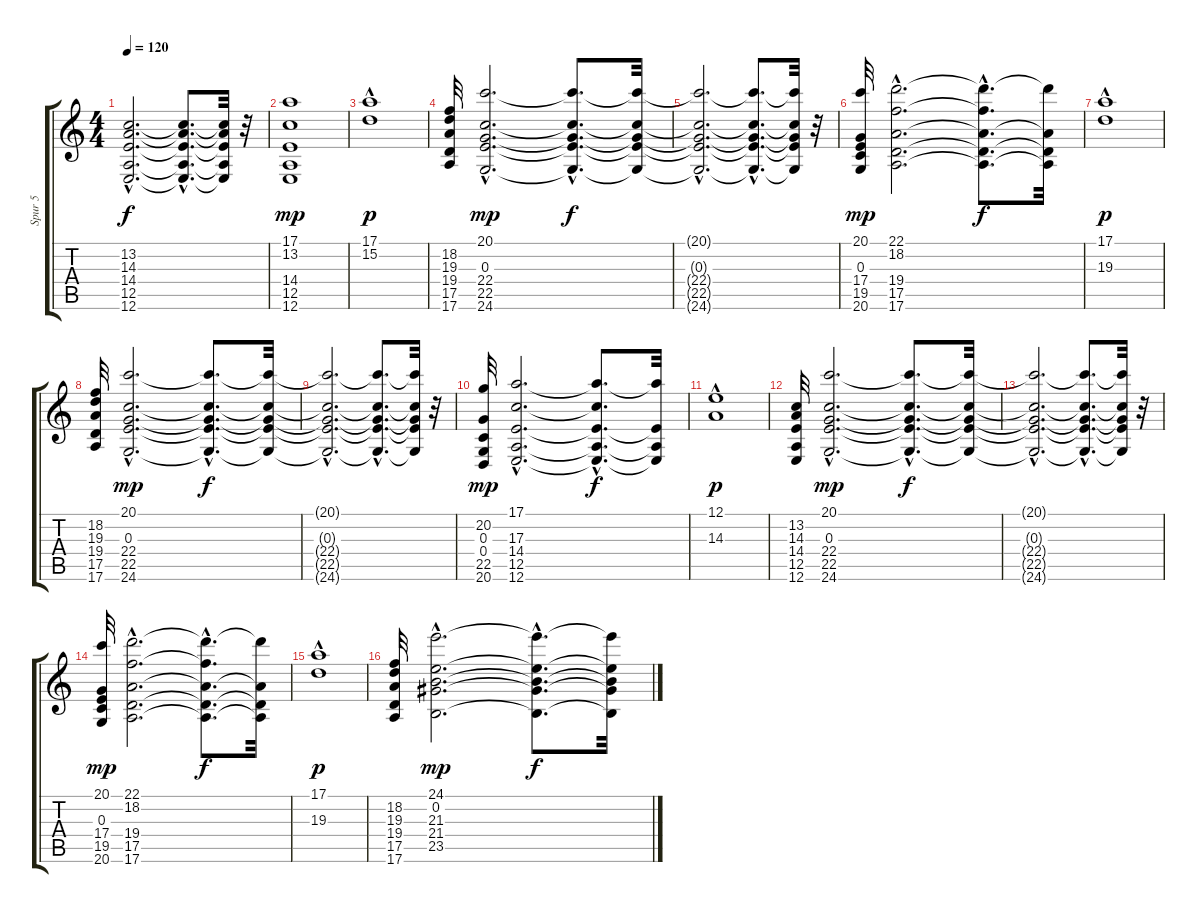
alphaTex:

\track ("Spur 5" "Spur 5") {instrument stringensemble2}
\staff {score tabs}
\tuning (E4 B3 G3 D3 A2 E2) {hide}
\ts (4 4)
\tempo 120
\clef g2
\ks c
(13.2{hac t} 14.3{hac t} 14.4{hac t} 12.5{hac t} 12.6{hac t}).2{d dy f} (13.2{hac t} 14.3{hac t} 14.4{hac t} 12.5{hac t} 12.6{hac t}).8{d} (13.2{t} 14.3{t} 14.4{t} 12.5{t} 12.6{t}).32 r.32 |
(17.1 13.2 14.4 12.5 12.6).1{dy mp} |
(17.1 15.2{hac}).1{dy p} |
(18.2 19.3 19.4 17.5 17.6).32 (20.1{hac} 0.3{hac} 22.4{hac} 22.5{hac} 24.6{hac}).2{d dy mp} (20.1{hac t} 0.3{hac t} 22.4{hac t} 22.5{hac t} 24.6{hac t}).8{d dy f} (20.1{t} 0.3{t} 22.4{t} 22.5{t} 24.6{t}).32 |
(20.1{hac t} 0.3{hac t} 22.4{hac t} 22.5{hac t} 24.6{hac t}).2{d} (20.1{hac t} 0.3{hac t} 22.4{hac t} 22.5{hac t} 24.6{hac t}).8{d} (20.1{t} 0.3{t} 22.4{t} 22.5{t} 24.6{t}).32 r.32 |
(20.1 0.3 17.4 19.5 20.6).32{dy mp} (22.1{hac} 18.2{hac} 19.4{hac} 17.5{hac} 17.6{hac}).2{d} (22.1{hac t} 18.2{hac t} 19.4{hac t} 17.5{hac t} 17.6{hac t}).8{d dy f} (22.1{t} 19.4{t} 17.5{t} 17.6{t}).32 |
(17.1 19.3{hac}).1{dy p} |
(18.2 19.3 19.4 17.5 17.6).32 (20.1{hac} 0.3{hac} 22.4{hac} 22.5{hac} 24.6{hac}).2{d dy mp} (20.1{hac t} 0.3{hac t} 22.4{hac t} 22.5{hac t} 24.6{hac t}).8{d dy f} (20.1{t} 0.3{t} 22.4{t} 22.5{t} 24.6{t}).32 |
(20.1{hac t} 0.3{hac t} 22.4{hac t} 22.5{hac t} 24.6{hac t}).2{d} (20.1{hac t} 0.3{hac t} 22.4{hac t} 22.5{hac t} 24.6{hac t}).8{d} (20.1{t} 0.3{t} 22.4{t} 22.5{t} 24.6{t}).32 r.32 |
(20.2 0.3 0.4 22.5 20.6).32{dy mp} (17.1{hac} 17.3{hac} 14.4{hac} 12.5{hac} 12.6{hac}).2{d} (17.1{hac t} 17.3{hac t} 14.4{hac t} 12.5{hac t} 12.6{hac t}).8{d dy f} (17.1{t} 14.4{t} 12.5{t} 12.6{t}).32 |
(12.1 14.3{hac}).1{dy p} |
(13.2 14.3 14.4 12.5 12.6).32 (20.1{hac} 0.3{hac} 22.4{hac} 22.5{hac} 24.6{hac}).2{d dy mp} (20.1{hac t} 0.3{hac t} 22.4{hac t} 22.5{hac t} 24.6{hac t}).8{d dy f} (20.1{t} 0.3{t} 22.4{t} 22.5{t} 24.6{t}).32 |
(20.1{hac t} 0.3{hac t} 22.4{hac t} 22.5{hac t} 24.6{hac t}).2{d} (20.1{hac t} 0.3{hac t} 22.4{hac t} 22.5{hac t} 24.6{hac t}).8{d} (20.1{t} 0.3{t} 22.4{t} 22.5{t} 24.6{t}).32 r.32 |
(20.1 0.3 17.4 19.5 20.6).32{dy mp} (22.1{hac} 18.2{hac} 19.4{hac} 17.5{hac} 17.6{hac}).2{d} (22.1{hac t} 18.2{hac t} 19.4{hac t} 17.5{hac t} 17.6{hac t}).8{d dy f} (22.1{t} 19.4{t} 17.5{t} 17.6{t}).32 |
(17.1 19.3{hac}).1{dy p} |
(18.2 19.3 19.4 17.5 17.6).32 (24.1{hac} 0.2{hac} 21.3{hac} 21.4{hac} 23.5{hac}).2{d dy mp} (24.1{hac t} 0.2{hac t} 21.3{hac t} 21.4{hac t} 23.5{hac t}).8{d dy f} (24.1{t} 0.2{t} 21.3{t} 21.4{t} 23.5{t}).32
